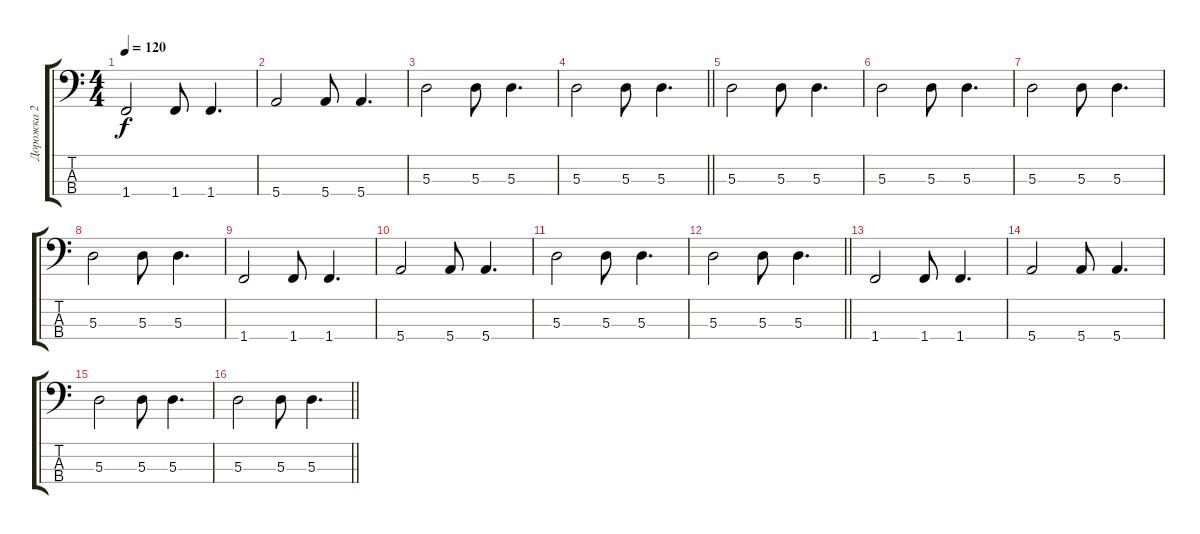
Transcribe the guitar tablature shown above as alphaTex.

\track ("Дорожка 2" "Дорожка 2") {instrument electricbassfinger}
\staff {score tabs}
\tuning (G2 D2 A1 E1) {hide}
\ts (4 4)
\tempo 120
\clef f4
\ks c
1.4.2{dy f} 1.4.8 1.4.4{d} |
5.4.2 5.4.8 5.4.4{d} |
5.3.2 5.3.8 5.3.4{d} |
\barLineRight lightlight
5.3.2 5.3.8 5.3.4{d} |
5.3.2 5.3.8 5.3.4{d} |
5.3.2 5.3.8 5.3.4{d} |
5.3.2 5.3.8 5.3.4{d} |
5.3.2 5.3.8 5.3.4{d} |
1.4.2 1.4.8 1.4.4{d} |
5.4.2 5.4.8 5.4.4{d} |
5.3.2 5.3.8 5.3.4{d} |
\barLineRight lightlight
5.3.2 5.3.8 5.3.4{d} |
1.4.2 1.4.8 1.4.4{d} |
5.4.2 5.4.8 5.4.4{d} |
5.3.2 5.3.8 5.3.4{d} |
\barLineRight lightlight
5.3.2 5.3.8 5.3.4{d}
